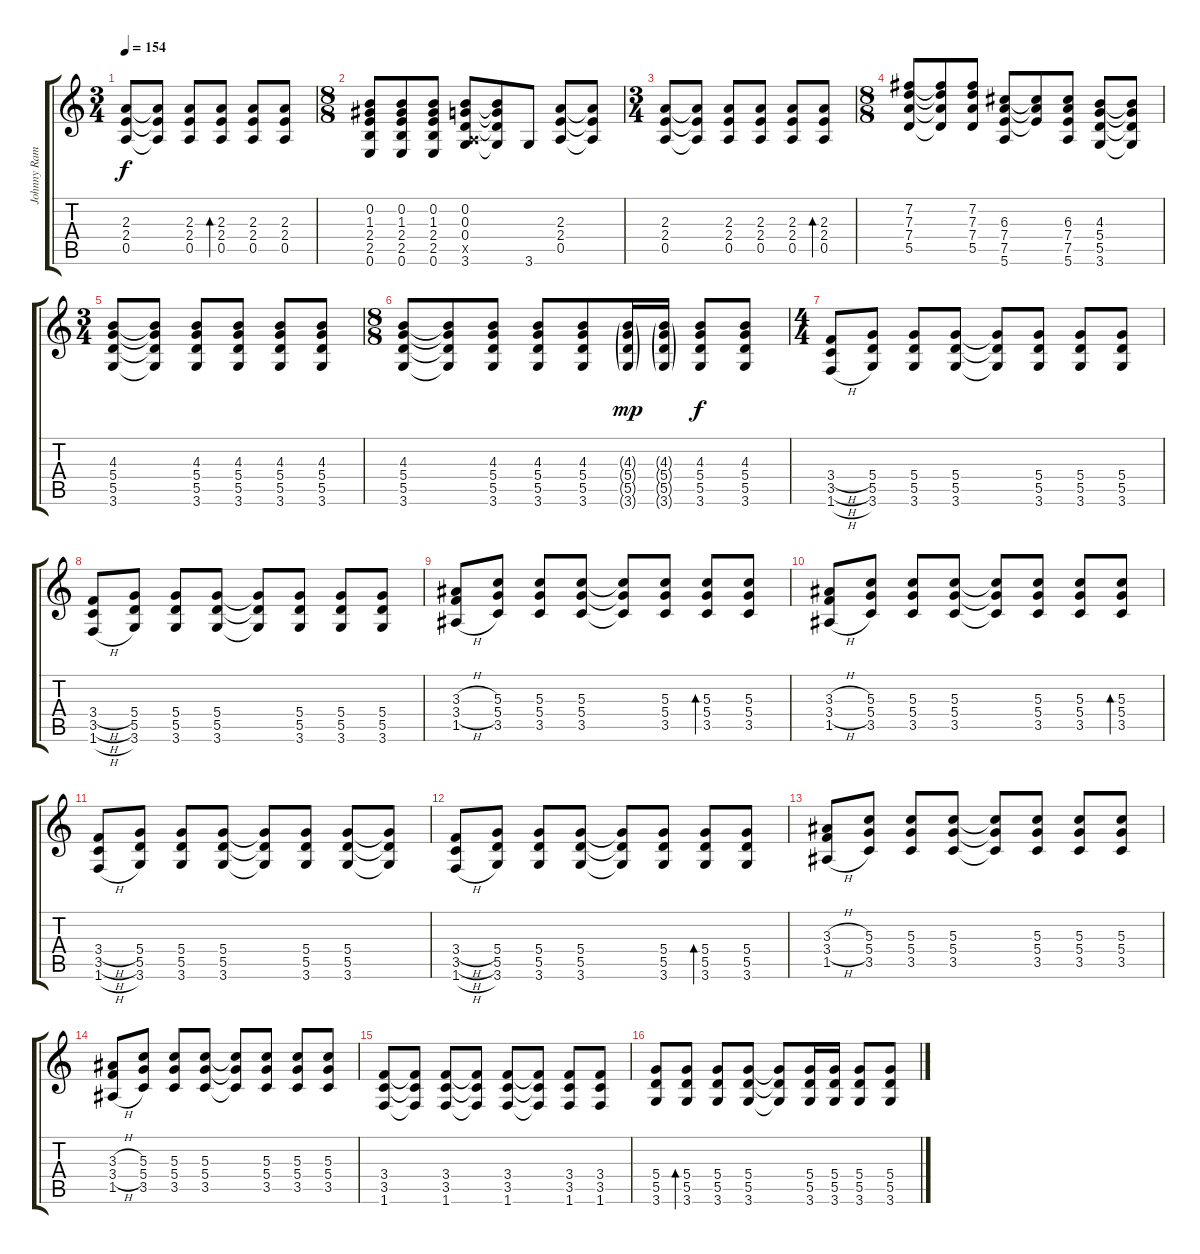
\track ("Johnny Ramone - Guitar 1" "Johnny Ram") {instrument distortionguitar}
\staff {score tabs}
\tuning (E4 B3 G3 D3 A2 E2) {hide}
\ts (3 4)
\tempo 154
\clef g2
\ks c
(2.3 2.4 0.5).8{dy f} (2.3{t} 2.4{t} 0.5{t}).8 (2.3 2.4 0.5).8 (2.3 2.4 0.5).8{bd 240} (2.3 2.4 0.5).8 (2.3 2.4 0.5).8 |
\ts (8 8)
(0.2 1.3 2.4 2.5 0.6).8 (0.2 1.3 2.4 2.5 0.6).8 (0.2 1.3 2.4 2.5 0.6).8 (0.2 0.3 0.4 0.5{x} 3.6).8 (0.2{t} 0.3{t} 0.4{t} 3.6{t}).8 3.6.8 (2.3 2.4 0.5).8 (2.3{t} 2.4{t} 0.5{t}).8 |
\ts (3 4)
(2.3 2.4 0.5).8 (2.3{t} 2.4{t} 0.5{t}).8 (2.3 2.4 0.5).8 (2.3 2.4 0.5).8 (2.3 2.4 0.5).8 (2.3 2.4 0.5).8{bd 240} |
\ts (8 8)
(7.2 7.3 7.4 5.5).8 (7.2{t} 7.3{t} 7.4{t} 5.5{t}).8 (7.2 7.3 7.4 5.5).8 (6.3 7.4 7.5 5.6).8 (6.3{t} 7.4{t} 7.5{t}).8 (6.3 7.4 7.5 5.6).8 (4.3 5.4 5.5 3.6).8 (4.3{t} 5.4{t} 5.5{t} 3.6{t}).8 |
\ts (3 4)
(4.3 5.4 5.5 3.6).8 (4.3{t} 5.4{t} 5.5{t} 3.6{t}).8 (4.3 5.4 5.5 3.6).8 (4.3 5.4 5.5 3.6).8 (4.3 5.4 5.5 3.6).8 (4.3 5.4 5.5 3.6).8 |
\ts (8 8)
(4.3 5.4 5.5 3.6).8 (4.3{t} 5.4{t} 5.5{t} 3.6{t}).8 (4.3 5.4 5.5 3.6).8 (4.3 5.4 5.5 3.6).8 (4.3 5.4 5.5 3.6).8 (4.3{g} 5.4{g} 5.5{g} 3.6{g}).16{dy mp} (4.3{g} 5.4{g} 5.5{g} 3.6{g}).16 (4.3 5.4 5.5 3.6).8{dy f} (4.3 5.4 5.5 3.6).8 |
\ts (4 4)
(3.4{h} 3.5{h} 1.6{h}).8 (5.4 5.5 3.6).8 (5.4 5.5 3.6).8 (5.4 5.5 3.6).8 (5.4{t} 5.5{t} 3.6{t}).8 (5.4 5.5 3.6).8 (5.4 5.5 3.6).8 (5.4 5.5 3.6).8 |
(3.4{h} 3.5{h} 1.6{h}).8 (5.4 5.5 3.6).8 (5.4 5.5 3.6).8 (5.4 5.5 3.6).8 (5.4{t} 5.5{t} 3.6{t}).8 (5.4 5.5 3.6).8 (5.4 5.5 3.6).8 (5.4 5.5 3.6).8 |
(3.3{h} 3.4{h} 1.5{h}).8 (5.3 5.4 3.5).8 (5.3 5.4 3.5).8 (5.3 5.4 3.5).8 (5.3{t} 5.4{t} 3.5{t}).8 (5.3 5.4 3.5).8 (5.3 5.4 3.5).8{bd 240} (5.3 5.4 3.5).8 |
(3.3{h} 3.4{h} 1.5{h}).8 (5.3 5.4 3.5).8 (5.3 5.4 3.5).8 (5.3 5.4 3.5).8 (5.3{t} 5.4{t} 3.5{t}).8 (5.3 5.4 3.5).8 (5.3 5.4 3.5).8 (5.3 5.4 3.5).8{bd 240} |
(3.4{h} 3.5{h} 1.6{h}).8 (5.4 5.5 3.6).8 (5.4 5.5 3.6).8 (5.4 5.5 3.6).8 (5.4{t} 5.5{t} 3.6{t}).8 (5.4 5.5 3.6).8 (5.4 5.5 3.6).8 (5.4{t} 5.5{t} 3.6{t}).8 |
(3.4{h} 3.5{h} 1.6{h}).8 (5.4 5.5 3.6).8 (5.4 5.5 3.6).8 (5.4 5.5 3.6).8 (5.4{t} 5.5{t} 3.6{t}).8 (5.4 5.5 3.6).8 (5.4 5.5 3.6).8{bd 240} (5.4 5.5 3.6).8 |
(3.3{h} 3.4{h} 1.5{h}).8 (5.3 5.4 3.5).8 (5.3 5.4 3.5).8 (5.3 5.4 3.5).8 (5.3{t} 5.4{t} 3.5{t}).8 (5.3 5.4 3.5).8 (5.3 5.4 3.5).8 (5.3 5.4 3.5).8 |
(3.3{h} 3.4{h} 1.5{h}).8 (5.3 5.4 3.5).8 (5.3 5.4 3.5).8 (5.3 5.4 3.5).8 (5.3{t} 5.4{t} 3.5{t}).8 (5.3 5.4 3.5).8 (5.3 5.4 3.5).8 (5.3 5.4 3.5).8 |
(3.4 3.5 1.6).8 (3.4{t} 3.5{t} 1.6{t}).8 (3.4 3.5 1.6).8 (3.4{t} 3.5{t} 1.6{t}).8 (3.4 3.5 1.6).8 (3.4{t} 3.5{t} 1.6{t}).8 (3.4 3.5 1.6).8 (3.4 3.5 1.6).8 |
(5.4 5.5 3.6).8 (5.4 5.5 3.6).8{bd 240} (5.4 5.5 3.6).8 (5.4 5.5 3.6).8 (5.4{t} 5.5{t} 3.6{t}).8 (5.4 5.5 3.6).16 (5.4 5.5 3.6).16 (5.4 5.5 3.6).8 (5.4 5.5 3.6).8
